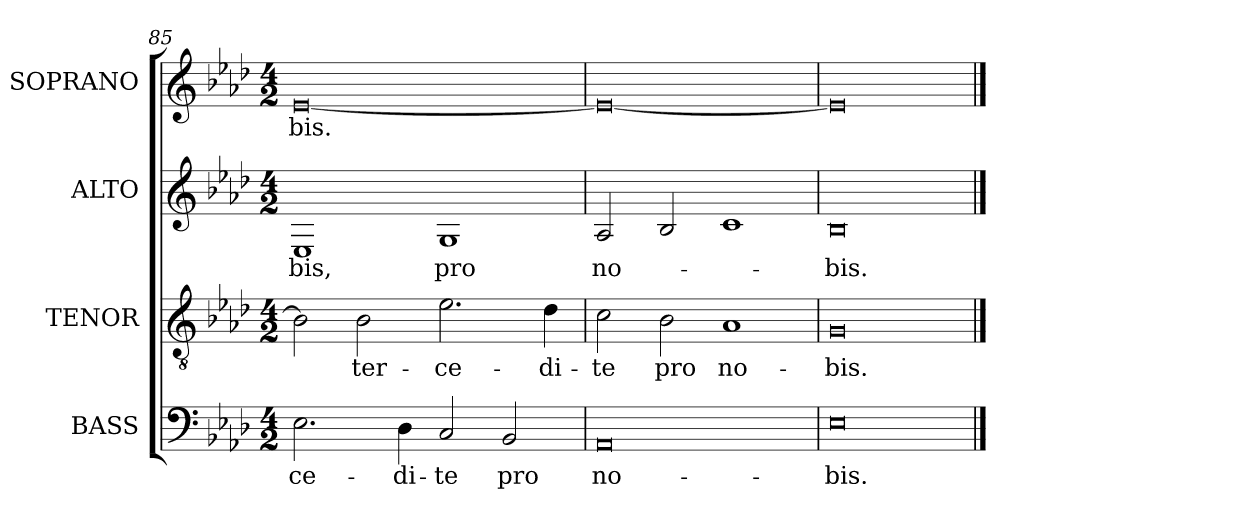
**kern	**text	**kern	**text	**kern	**text	**kern	**text
*part4	*part4	*part3	*part3	*part2	*part2	*part1	*part1
*staff4	*staff4	*staff3	*staff3	*staff2	*staff2	*staff1	*staff1
*I"BASS	*	*I"TENOR	*	*I"ALTO	*	*I"SOPRANO	*
*I'B.	*	*I'T.	*	*I'A.	*	*I'S.	*
*clefF4	*	*clefGv2	*	*clefG2	*	*clefG2	*
*	*	*ITrd7c12	*	*	*	*	*
*k[b-e-a-d-]	*	*k[b-e-a-d-]	*	*k[b-e-a-d-]	*	*k[b-e-a-d-]	*
*A-:	*	*A-:	*	*A-:	*	*A-:	*
*M4/2	*	*M4/2	*	*M4/2	*	*M4/2	*
=85	=85	=85	=85	=85	=85	=85	=85
!	!LO:LY:b:color=#000000	!	!	!	!	!	!
!	!	!	!	!	!LO:LY:b:color=#000000	!	!
!	!	!	!	!	!	!	!LO:LY:b:color=#000000
2.E-i\	-ce-	2BB-i\]	.	1E-i	-bis,	[0e-i	-bis.
!	!	!	!LO:LY:b:color=#000000	!	!	!	!
.	.	2BB-i\	-ter-	.	.	.	.
!	!LO:LY:b:color=#000000	!	!	!	!	!	!
4D-i\	-di-	.	.	.	.	.	.
!	!LO:LY:b:color=#000000	!	!	!	!	!	!
!	!	!	!LO:LY:b:color=#000000	!	!	!	!
!	!	!	!	!	!LO:LY:b:color=#000000	!	!
2Ci/	-te	2.E-i\	-ce-	1Gi	pro	.	.
!	!LO:LY:b:color=#000000	!	!	!	!	!	!
2BB-i/	pro	.	.	.	.	.	.
!	!	!	!LO:LY:b:color=#000000	!	!	!	!
.	.	4D-i\	-di-	.	.	.	.
=86	=86	=86	=86	=86	=86	=86	=86
!	!LO:LY:b:color=#000000	!	!	!	!	!	!
!	!	!	!LO:LY:b:color=#000000	!	!	!	!
!	!	!	!	!	!LO:LY:b:color=#000000	!	!
0AA-i	no-	2Ci\	-te	2A-i/	no-	0e-i_	.
!	!	!	!LO:LY:b:color=#000000	!	!	!	!
.	.	2BB-i\	pro	2B-i/	.	.	.
!	!	!	!LO:LY:b:color=#000000	!	!	!	!
.	.	1AA-i	no-	1ci	.	.	.
=87	=87	=87	=87	=87	=87	=87	=87
!	!LO:LY:b:color=#000000	!	!	!	!	!	!
!	!	!	!LO:LY:b:color=#000000	!	!	!	!
!	!	!	!	!	!LO:LY:b:color=#000000	!	!
0E-i	-bis.	0GGi	-bis.	0B-i	-bis.	0e-i]	.
==	==	==	==	==	==	==	==
*-	*-	*-	*-	*-	*-	*-	*-
